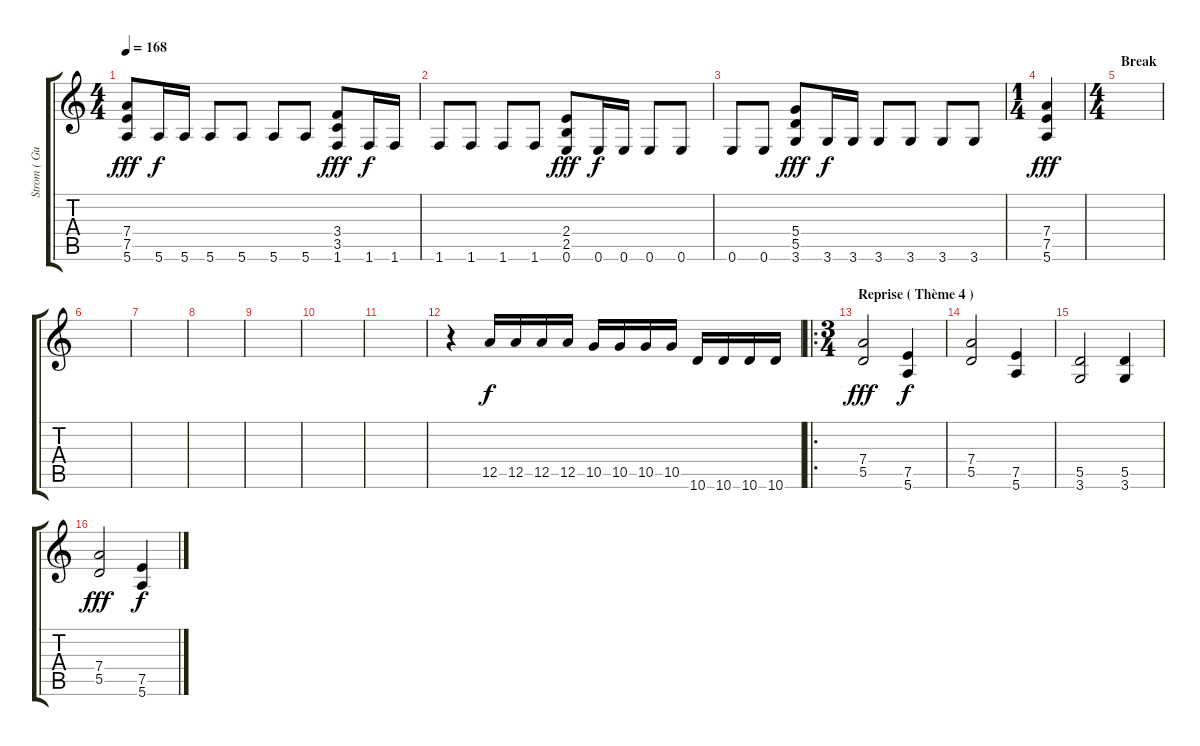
\track ("Strom ( Guitare 2 )" "Strom ( Gu") {instrument distortionguitar}
\staff {score tabs}
\tuning (E4 B3 G3 D3 A2 E2) {hide}
\ts (4 4)
\tempo 168
\clef g2
\ks c
(7.4 7.5 5.6).8{dy fff} 5.6.16{dy f} 5.6.16 5.6.8 5.6.8 5.6.8 5.6.8 (3.4 3.5 1.6).8{dy fff} 1.6.16{dy f} 1.6.16 |
1.6.8 1.6.8 1.6.8 1.6.8 (2.4 2.5 0.6).8{dy fff} 0.6.16{dy f} 0.6.16 0.6.8 0.6.8 |
0.6.8 0.6.8 (5.4 5.5 3.6).8{dy fff} 3.6.16{dy f} 3.6.16 3.6.8 3.6.8 3.6.8 3.6.8 |
\ts (1 4)
(7.4 7.5 5.6).4{dy fff} |
\ts (4 4)
\section ("" "Break")
|
|
|
|
|
|
|
r.4 12.5.16{dy f} 12.5.16 12.5.16 12.5.16 10.5.16 10.5.16 10.5.16 10.5.16 10.6.16 10.6.16 10.6.16 10.6.16 |
\ro
\ts (3 4)
\section ("" "Reprise ( Thème 4 )")
(7.4 5.5).2{dy fff} (7.5 5.6).4{dy f} |
(7.4 5.5).2 (7.5 5.6).4 |
(5.5 3.6).2 (5.5 3.6).4 |
(7.4 5.5).2{dy fff} (7.5 5.6).4{dy f}
